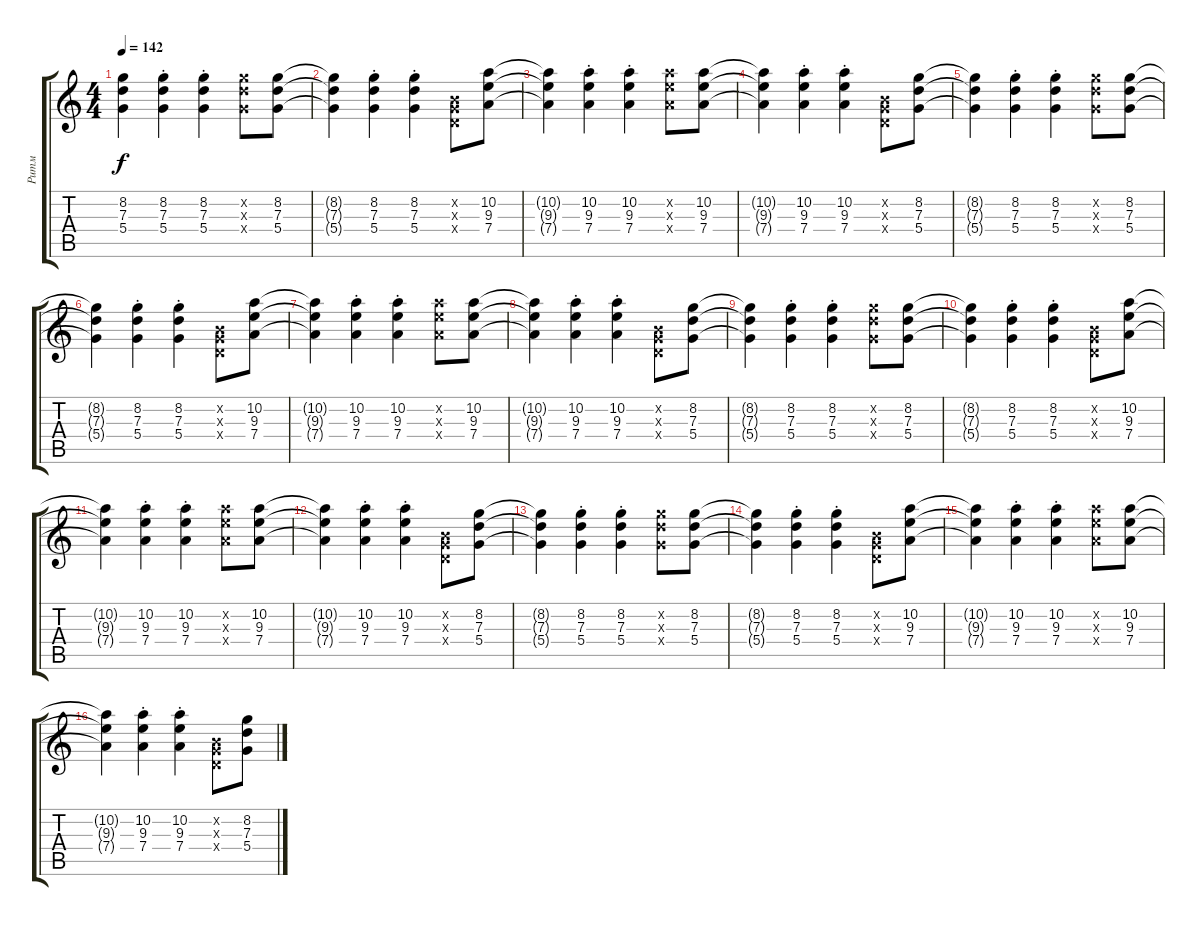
\track ("Ритм" "Ритм") {instrument electricguitarclean}
\staff {score tabs}
\tuning (E4 B3 G3 D3 A2 E2) {hide}
\ts (4 4)
\tempo 142
\clef g2
\ks c
(8.2{t} 7.3{t} 5.4{t}).4{dy f} (8.2{st} 7.3{st} 5.4{st}).4 (8.2{st} 7.3{st} 5.4{st}).4 (8.2{x} 7.3{x} 5.4{x}).8 (8.2 7.3 5.4).8 |
(8.2{t} 7.3{t} 5.4{t}).4 (8.2{st} 7.3{st} 5.4{st}).4 (8.2{st} 7.3{st} 5.4{st}).4 (0.2{x} 0.3{x} 0.4{x}).8 (10.2 9.3 7.4).8 |
(10.2{t} 9.3{t} 7.4{t}).4 (10.2{st} 9.3{st} 7.4{st}).4 (10.2{st} 9.3{st} 7.4{st}).4 (10.2{x} 9.3{x} 7.4{x}).8 (10.2 9.3 7.4).8 |
(10.2{t} 9.3{t} 7.4{t}).4 (10.2{st} 9.3{st} 7.4{st}).4 (10.2{st} 9.3{st} 7.4{st}).4 (0.2{x} 0.3{x} 0.4{x}).8 (8.2 7.3 5.4).8 |
(8.2{t} 7.3{t} 5.4{t}).4 (8.2{st} 7.3{st} 5.4{st}).4 (8.2{st} 7.3{st} 5.4{st}).4 (8.2{x} 7.3{x} 5.4{x}).8 (8.2 7.3 5.4).8 |
(8.2{t} 7.3{t} 5.4{t}).4 (8.2{st} 7.3{st} 5.4{st}).4 (8.2{st} 7.3{st} 5.4{st}).4 (0.2{x} 0.3{x} 0.4{x}).8 (10.2 9.3 7.4).8 |
(10.2{t} 9.3{t} 7.4{t}).4 (10.2{st} 9.3{st} 7.4{st}).4 (10.2{st} 9.3{st} 7.4{st}).4 (10.2{x} 9.3{x} 7.4{x}).8 (10.2 9.3 7.4).8 |
(10.2{t} 9.3{t} 7.4{t}).4 (10.2{st} 9.3{st} 7.4{st}).4 (10.2{st} 9.3{st} 7.4{st}).4 (0.2{x} 0.3{x} 0.4{x}).8 (8.2 7.3 5.4).8 |
(8.2{t} 7.3{t} 5.4{t}).4 (8.2{st} 7.3{st} 5.4{st}).4 (8.2{st} 7.3{st} 5.4{st}).4 (8.2{x} 7.3{x} 5.4{x}).8 (8.2 7.3 5.4).8 |
(8.2{t} 7.3{t} 5.4{t}).4 (8.2{st} 7.3{st} 5.4{st}).4 (8.2{st} 7.3{st} 5.4{st}).4 (0.2{x} 0.3{x} 0.4{x}).8 (10.2 9.3 7.4).8 |
(10.2{t} 9.3{t} 7.4{t}).4 (10.2{st} 9.3{st} 7.4{st}).4 (10.2{st} 9.3{st} 7.4{st}).4 (10.2{x} 9.3{x} 7.4{x}).8 (10.2 9.3 7.4).8 |
(10.2{t} 9.3{t} 7.4{t}).4 (10.2{st} 9.3{st} 7.4{st}).4 (10.2{st} 9.3{st} 7.4{st}).4 (0.2{x} 0.3{x} 0.4{x}).8 (8.2 7.3 5.4).8 |
(8.2{t} 7.3{t} 5.4{t}).4 (8.2{st} 7.3{st} 5.4{st}).4 (8.2{st} 7.3{st} 5.4{st}).4 (8.2{x} 7.3{x} 5.4{x}).8 (8.2 7.3 5.4).8 |
(8.2{t} 7.3{t} 5.4{t}).4 (8.2{st} 7.3{st} 5.4{st}).4 (8.2{st} 7.3{st} 5.4{st}).4 (0.2{x} 0.3{x} 0.4{x}).8 (10.2 9.3 7.4).8 |
(10.2{t} 9.3{t} 7.4{t}).4 (10.2{st} 9.3{st} 7.4{st}).4 (10.2{st} 9.3{st} 7.4{st}).4 (10.2{x} 9.3{x} 7.4{x}).8 (10.2 9.3 7.4).8 |
(10.2{t} 9.3{t} 7.4{t}).4 (10.2{st} 9.3{st} 7.4{st}).4 (10.2{st} 9.3{st} 7.4{st}).4 (0.2{x} 0.3{x} 0.4{x}).8 (8.2 7.3 5.4).8
